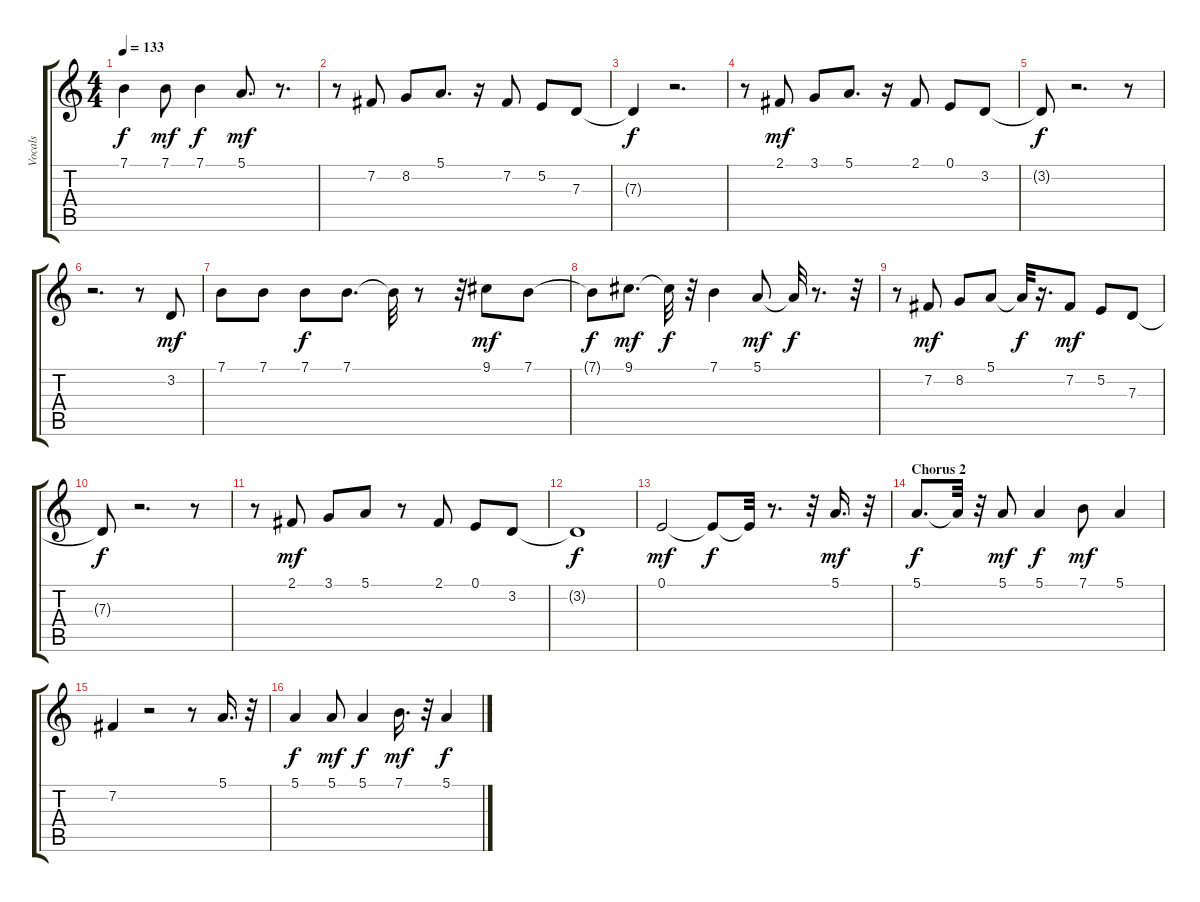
\track ("Vocals" "Vocals") {instrument whistle}
\staff {score tabs}
\tuning (E4 B3 G3 D3 A2 E2) {hide}
\ts (4 4)
\tempo 133
\clef g2
\ks c
7.1{t}.4{dy f} 7.1.8{dy mf} 7.1.4{dy f} 5.1.8{d dy mf} r.8{d} |
r.8 7.2.8 8.2.8 5.1.8{d} r.16 7.2.8 5.2.8 7.3.8 |
7.3{t}.4{dy f} r.2{d} |
r.8 2.1.8{dy mf} 3.1.8 5.1.8{d} r.16 2.1.8 0.1.8 3.2.8 |
3.2{t}.8{dy f} r.2{d} r.8 |
r.2{d} r.8 3.2.8{dy mf} |
7.1.8 7.1.8 7.1.8{dy f} 7.1.8{d} 7.1{t}.32 r.8 r.32 9.1.8{dy mf} 7.1.8 |
7.1{t}.8{dy f} 9.1.8{d dy mf} 9.1{t}.32{dy f} r.32 7.1.4 5.1.8{dy mf} 5.1{t}.32{dy f} r.8{d} r.32 |
r.8 7.2.8{dy mf} 8.2.8 5.1.8 5.1{t}.32{dy f} r.16{d} 7.2.8{dy mf} 5.2.8 7.3.8 |
7.3{t}.8{dy f} r.2{d} r.8 |
r.8 2.1.8{dy mf} 3.1.8 5.1.8 r.8 2.1.8 0.1.8 3.2.8 |
3.2{t}.1{dy f} |
0.1.2{dy mf} 0.1{t}.8{dy f} 0.1{t}.32 r.8{d} r.32 5.1.16{d dy mf} r.32 |
\section ("" "Chorus 2")
5.1.8{d dy f} 5.1{t}.32 r.32 5.1.8{dy mf} 5.1.4{dy f} 7.1.8{dy mf} 5.1.4 |
7.2.4 r.2 r.8 5.1.16{d} r.32 |
5.1.4{dy f} 5.1.8{dy mf} 5.1.4{dy f} 7.1.16{d dy mf} r.32 5.1.4{dy f}
